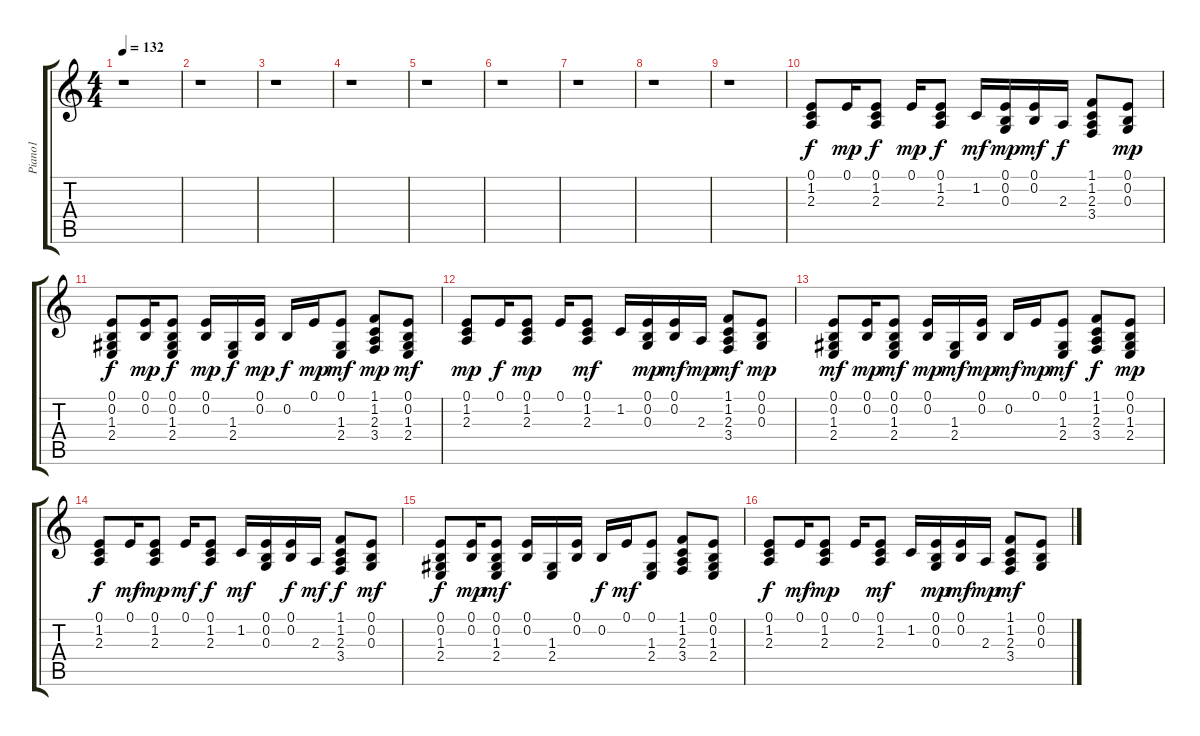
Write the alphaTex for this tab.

\track ("Piano1" "Piano1") {instrument electricgrandpiano}
\staff {score tabs}
\tuning (E4 B3 G3 D3 A2 E2) {hide}
\ts (4 4)
\tempo 132
\clef g2
\ks c
r.1{dy f} |
r.1 |
r.1 |
r.1 |
r.1 |
r.1 |
r.1 |
r.1 |
r.1 |
(0.1 1.2 2.3).8{instrument electricguitarmuted} 0.1.16{dy mp} (0.1 1.2 2.3).8{dy f} 0.1.16{dy mp} (0.1 1.2 2.3).8{dy f} 1.2.16{dy mf} (0.1 0.2 0.3).16{dy mp} (0.1 0.2).16{dy mf} 2.3.16{dy f} (1.1 1.2 2.3 3.4).8 (0.1 0.2 0.3).8{dy mp} |
(0.1 0.2 1.3 2.4).8{dy f} (0.1 0.2).16{dy mp} (0.1 0.2 1.3 2.4).8{dy f} (0.1 0.2).16{dy mp} (1.3 2.4).16{dy f} (0.1 0.2).16{dy mp} 0.2.16{dy f} 0.1.16{dy mp} (0.1 1.3 2.4).8{dy mf} (1.1 1.2 2.3 3.4).8{dy mp} (0.1 0.2 1.3 2.4).8{dy mf} |
(0.1 1.2 2.3).8{dy mp} 0.1.16{dy f} (0.1 1.2 2.3).8{dy mp} 0.1.16 (0.1 1.2 2.3).8{dy mf} 1.2.16 (0.1 0.2 0.3).16{dy mp} (0.1 0.2).16{dy mf} 2.3.16{dy mp} (1.1 1.2 2.3 3.4).8{dy mf} (0.1 0.2 0.3).8{dy mp} |
(0.1 0.2 1.3 2.4).8{dy mf} (0.1 0.2).16{dy mp} (0.1 0.2 1.3 2.4).8{dy mf} (0.1 0.2).16{dy mp} (1.3 2.4).16{dy mf} (0.1 0.2).16{dy mp} 0.2.16{dy mf} 0.1.16{dy mp} (0.1 1.3 2.4).8{dy mf} (1.1 1.2 2.3 3.4).8{dy f} (0.1 0.2 1.3 2.4).8{dy mp} |
(0.1 1.2 2.3).8{dy f} 0.1.16{dy mf} (0.1 1.2 2.3).8{dy mp} 0.1.16{dy mf} (0.1 1.2 2.3).8{dy f} 1.2.16{dy mf} (0.1 0.2 0.3).16 (0.1 0.2).16{dy f} 2.3.16{dy mf} (1.1 1.2 2.3 3.4).8{dy f} (0.1 0.2 0.3).8{dy mf} |
(0.1 0.2 1.3 2.4).8{dy f} (0.1 0.2).16{dy mp} (0.1 0.2 1.3 2.4).8{dy mf} (0.1 0.2).16 (1.3 2.4).16 (0.1 0.2).16 0.2.16{dy f} 0.1.16{dy mf} (0.1 1.3 2.4).8 (1.1 1.2 2.3 3.4).8 (0.1 0.2 1.3 2.4).8 |
(0.1 1.2 2.3).8{dy f} 0.1.16{dy mf} (0.1 1.2 2.3).8{dy mp} 0.1.16 (0.1 1.2 2.3).8{dy mf} 1.2.16 (0.1 0.2 0.3).16{dy mp} (0.1 0.2).16{dy mf} 2.3.16{dy mp} (1.1 1.2 2.3 3.4).8{dy mf} (0.1 0.2 0.3).8
